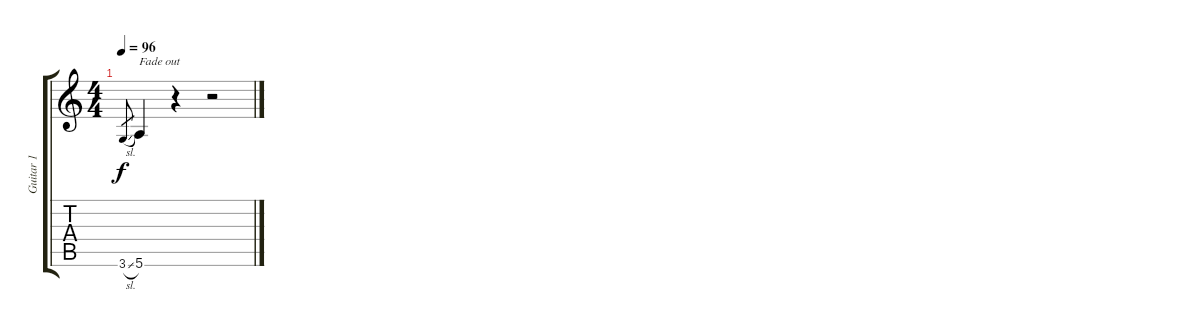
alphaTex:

\track ("Guitar 1" "Guitar 1") {instrument overdrivenguitar}
\staff {score tabs}
\tuning (E4 B3 G3 D3 A2 E2) {hide}
\ts (4 4)
\tempo 96
\clef g2
\ks c
3.6{sl}.8{gr dy f} 5.6.4{txt "Fade out"} r.4 r.2
